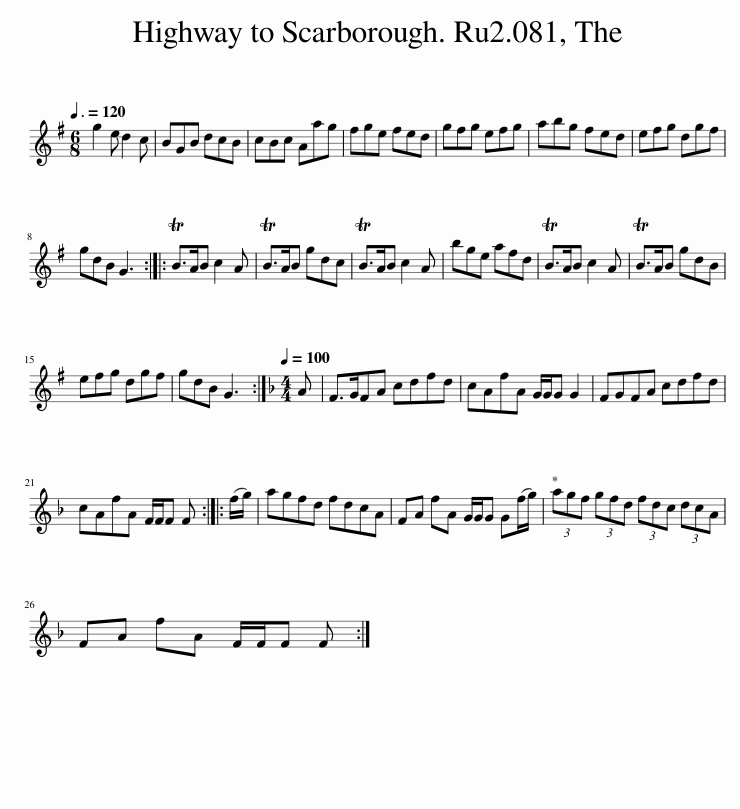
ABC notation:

X:1
L:1/8
Q:3/8=120
M:6/8
I:linebreak $
K:G
V:1 treble
V:1
 g2 e d2 c | BGB dcB | cBc Aag | fge fed | gfg efg | %5
 abg fed | efg dgf |$ gdB G3 :: TB>AB c2 A | TB>AB gdc | %10
 TB>AB c2 A | bge afd | TB>AB c2 A | TB>AB gdB |$ efg dgf | %15
 gdB G3 :|[K:F][M:4/4][Q:1/4=100] A | F>GFA cdfd | cAfA G/G/G G2 | FGFA cdfd |$ %20
 cAfA F/F/F F :: (f/g/) | agfd fdcA | FA fA G/G/G G(f/g/) | (3agf (3gfd (3fdc (3dcA |$ %25
 FA fA F/F/F F :| %26
